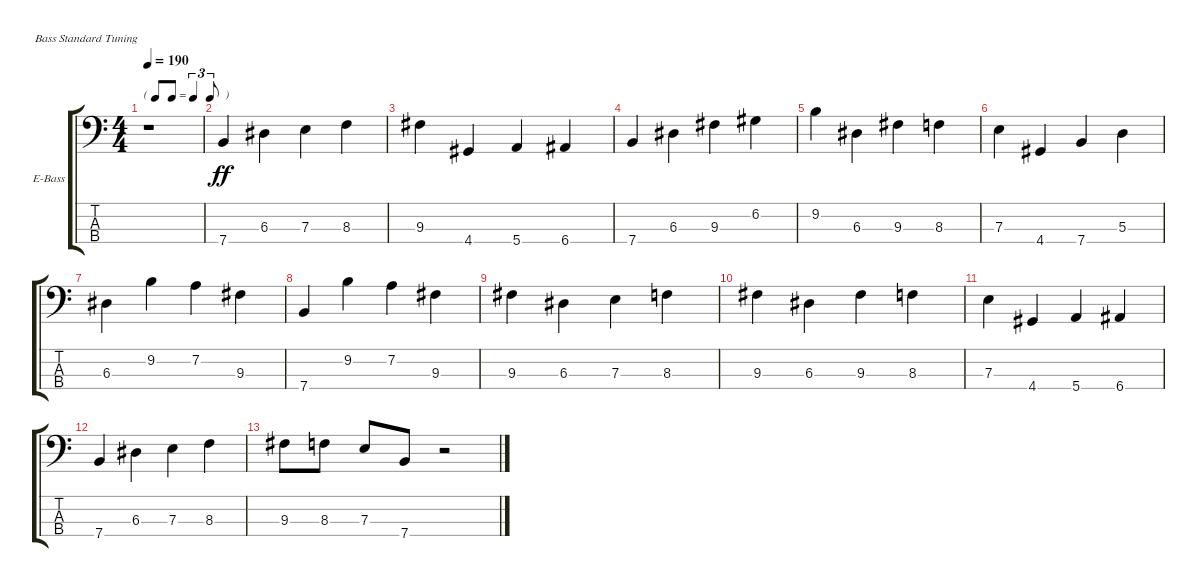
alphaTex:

\defaultSystemsLayout 4
\bracketExtendMode groupsimilarinstruments
\firstSystemTrackNameOrientation horizontal
\otherSystemsTrackNameOrientation horizontal
\track ("Electric Bass" "E-Bass") {instrument electricbassfinger}
\staff {score tabs}
\tuning (G2 D2 A1 E1)
\ts (4 4)
\tf triplet8th
\tempo 190
\clef f4
\scale
0.333333
\ks c
r.1{dy ff} |
\scale
0.333333 7.4.4 6.3.4 7.3.4 8.3.4 |
\scale
0.333333 9.3.4 4.4.4 5.4.4 6.4.4 |
\scale
0.333333 7.4.4 6.3.4 9.3.4 6.2.4 |
\scale
0.333333 9.2.4 6.3.4 9.3.4 8.3.4 |
\scale
0.333333 7.3.4 4.4.4 7.4.4 5.3.4 |
\scale
0.333333 6.3.4 9.2.4 7.2.4 9.3.4 |
\scale
0.333333 7.4.4 9.2.4 7.2.4 9.3.4 |
\scale
0.333333 9.3.4 6.3.4 7.3.4 8.3.4 |
\scale
0.333333 9.3.4 6.3.4 9.3.4 8.3.4 |
\scale
0.333333 7.3.4 4.4.4 5.4.4 6.4.4 |
7.4.4 6.3.4 7.3.4 8.3.4 |
9.3.8 8.3.8 7.3.8 7.4.8 r.2
